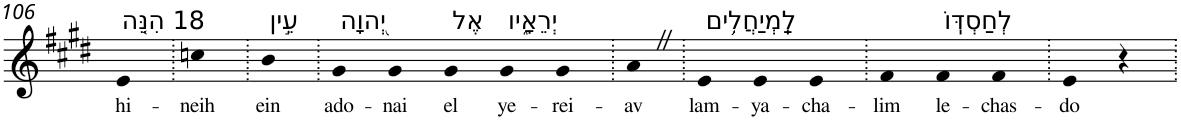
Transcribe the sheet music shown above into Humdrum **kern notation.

**kern	**text
*part1	*part1
*staff1	*staff1
*I"Piano	*
*I'Pno	*
!!LO:PB:g=z
*clefG2	*
*k[f#c#g#d#]	*
*E:	*
=106	=106
!LO:TX:a:t=18 הִנֵּ֤ה	!
!	!LO:LY:b
4e	hi-
=107.	=107.
!	!LO:LY:b
4ccn	-neih
=108.	=108.
!LO:TX:a:t=עֵ֣ין	!
!	!LO:LY:b
4b	ein
=109.	=109.
!LO:TX:a:t=יְ֭הוָה	!
!	!LO:LY:b
4g#	ado-
!	!LO:LY:b
4g#	-nai
!LO:TX:a:t=אֶל	!
!	!LO:LY:b
4g#	el
!LO:TX:a:t=יְרֵאָ֑יו	!
!	!LO:LY:b
4g#	ye-
!	!LO:LY:b
4g#	-rei-
=110.	=110.
!	!LO:LY:b
4aZ	-av
=111.	=111.
!LO:TX:a:t=לַֽמְיַחֲלִ֥ים	!
!	!LO:LY:b
4e	lam-
!	!LO:LY:b
4e	-ya-
!	!LO:LY:b
4e	-cha-
=112.	=112.
!	!LO:LY:b
4f#	-lim
!LO:TX:a:t=לְחַסְדּֽוֹ	!
!	!LO:LY:b
4f#	le-
!	!LO:LY:b
4f#	-chas-
=113.	=113.
!	!LO:LY:b
4e	-do
4r	.
=.	=.
*-	*-
